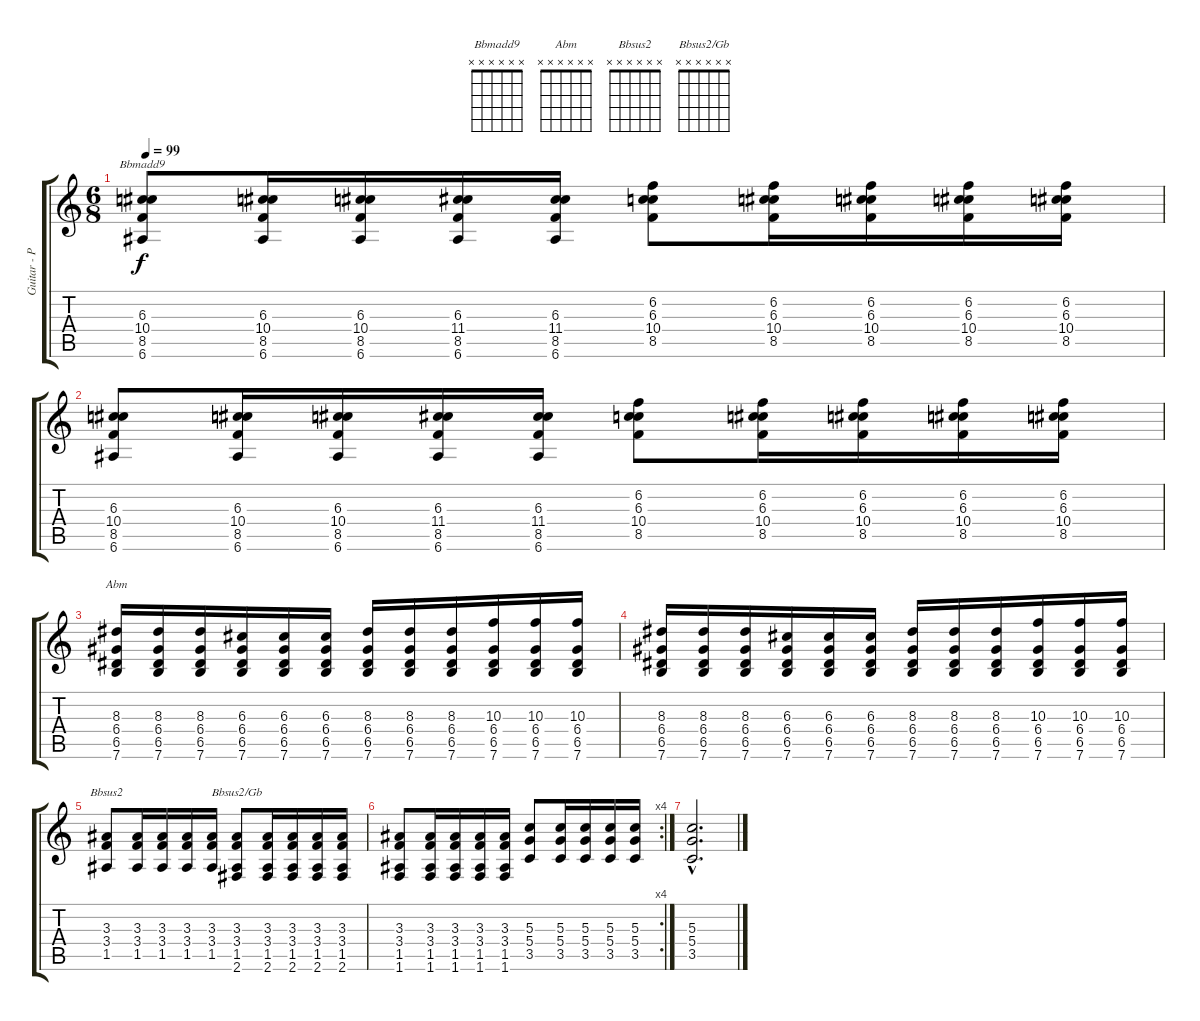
\track ("Guitar - Peter Lindgren" "Guitar - P") {instrument distortionguitar}
\staff {score tabs}
\tuning (E4 B3 G3 D3 A2 E2) {hide}
\chord ("Bbmadd9" x x x x x x) {firstfret 0}
\chord ("Abm" x x x x x x) {firstfret 0}
\chord ("Bbsus2" x x x x x x) {firstfret 0}
\chord ("Bbsus2/Gb" x x x x x x) {firstfret 0}
\ts (6 8)
\tempo 99
\clef g2
\ks c
(6.3 10.4 8.5 6.6).8{ch "Bbmadd9" dy f} (6.3 10.4 8.5 6.6).16 (6.3 10.4 8.5 6.6).16 (6.3 11.4 8.5 6.6).16 (6.3 11.4 8.5 6.6).16 (6.2 6.3 10.4 8.5).8 (6.2 6.3 10.4 8.5).16 (6.2 6.3 10.4 8.5).16 (6.2 6.3 10.4 8.5).16 (6.2 6.3 10.4 8.5).16 |
(6.3 10.4 8.5 6.6).8 (6.3 10.4 8.5 6.6).16 (6.3 10.4 8.5 6.6).16 (6.3 11.4 8.5 6.6).16 (6.3 11.4 8.5 6.6).16 (6.2 6.3 10.4 8.5).8 (6.2 6.3 10.4 8.5).16 (6.2 6.3 10.4 8.5).16 (6.2 6.3 10.4 8.5).16 (6.2 6.3 10.4 8.5).16 |
(8.3 6.4 6.5 7.6).16{ch "Abm"} (8.3 6.4 6.5 7.6).16 (8.3 6.4 6.5 7.6).16 (6.3 6.4 6.5 7.6).16 (6.3 6.4 6.5 7.6).16 (6.3 6.4 6.5 7.6).16 (8.3 6.4 6.5 7.6).16 (8.3 6.4 6.5 7.6).16 (8.3 6.4 6.5 7.6).16 (10.3 6.4 6.5 7.6).16 (10.3 6.4 6.5 7.6).16 (10.3 6.4 6.5 7.6).16 |
(8.3 6.4 6.5 7.6).16 (8.3 6.4 6.5 7.6).16 (8.3 6.4 6.5 7.6).16 (6.3 6.4 6.5 7.6).16 (6.3 6.4 6.5 7.6).16 (6.3 6.4 6.5 7.6).16 (8.3 6.4 6.5 7.6).16 (8.3 6.4 6.5 7.6).16 (8.3 6.4 6.5 7.6).16 (10.3 6.4 6.5 7.6).16 (10.3 6.4 6.5 7.6).16 (10.3 6.4 6.5 7.6).16 |
(3.3 3.4 1.5).8{ch "Bbsus2"} (3.3 3.4 1.5).16 (3.3 3.4 1.5).16 (3.3 3.4 1.5).16 (3.3 3.4 1.5).16 (3.3 3.4 1.5 2.6).8{ch "Bbsus2/Gb"} (3.3 3.4 1.5 2.6).16 (3.3 3.4 1.5 2.6).16 (3.3 3.4 1.5 2.6).16 (3.3 3.4 1.5 2.6).16 |
\rc 4
(3.3 3.4 1.5 1.6).8 (3.3 3.4 1.5 1.6).16 (3.3 3.4 1.5 1.6).16 (3.3 3.4 1.5 1.6).16 (3.3 3.4 1.5 1.6).16 (5.3 5.4 3.5).8 (5.3 5.4 3.5).16 (5.3 5.4 3.5).16 (5.3 5.4 3.5).16 (5.3 5.4 3.5).16 |
(5.3{hac} 5.4{hac} 3.5{hac}).2{d}
